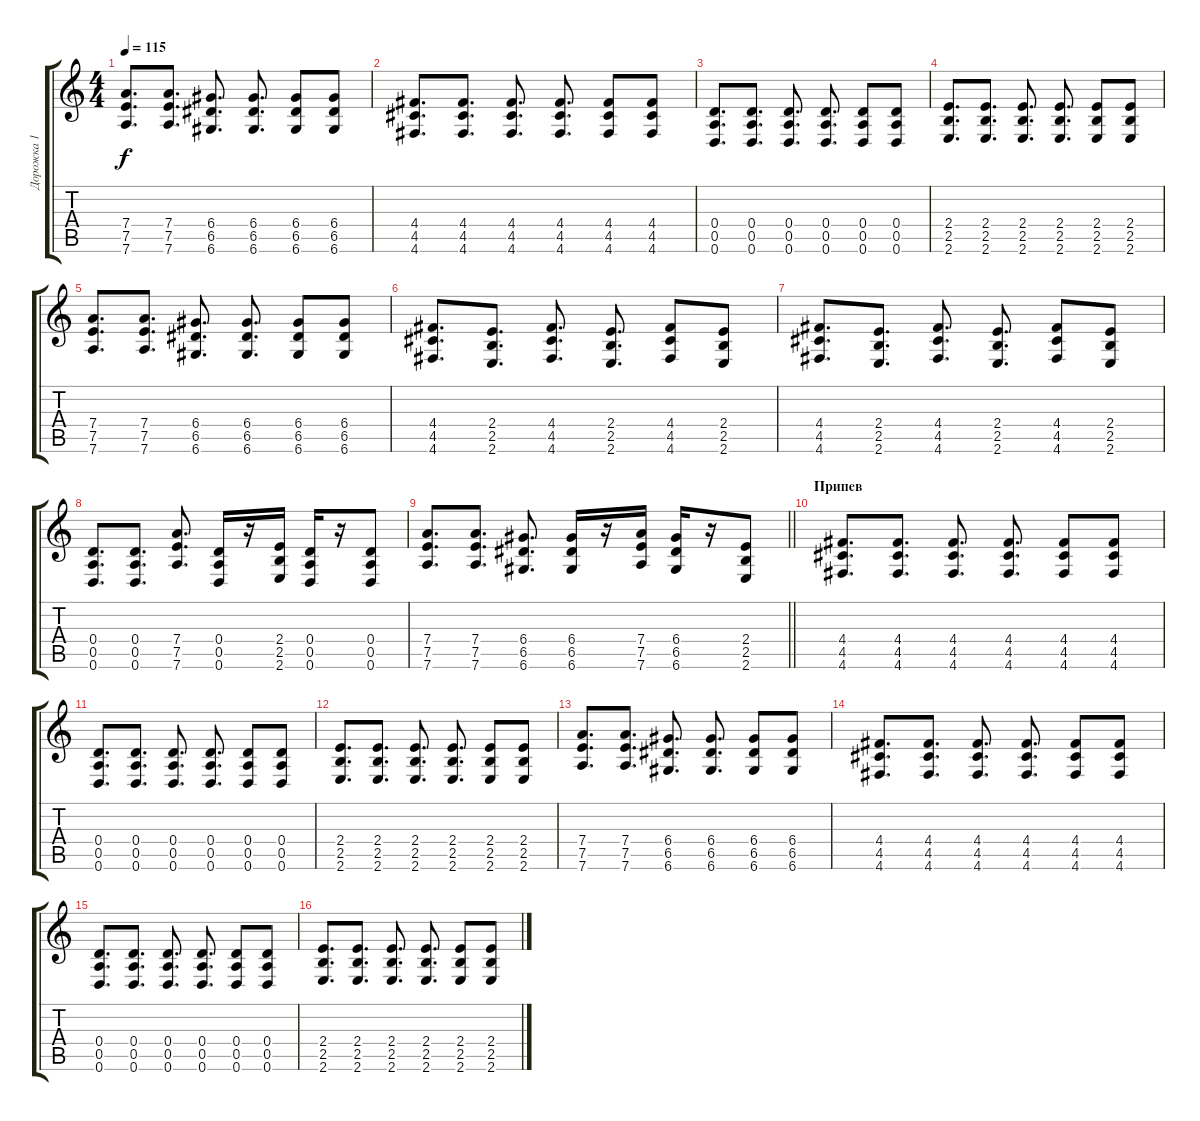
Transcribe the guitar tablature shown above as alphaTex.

\track ("Дорожка 1" "Дорожка 1") {instrument distortionguitar}
\staff {score tabs}
\tuning (E4 B3 G3 D3 A2 D2) {hide}
\ts (4 4)
\tempo 115
\clef g2
\ks c
(7.4 7.5 7.6).8{d dy f} (7.4 7.5 7.6).8{d} (6.4 6.5 6.6).8{d} (6.4 6.5 6.6).8{d} (6.4 6.5 6.6).8 (6.4 6.5 6.6).8 |
(4.4 4.5 4.6).8{d} (4.4 4.5 4.6).8{d} (4.4 4.5 4.6).8{d} (4.4 4.5 4.6).8{d} (4.4 4.5 4.6).8 (4.4 4.5 4.6).8 |
(0.4 0.5 0.6).8{d} (0.4 0.5 0.6).8{d} (0.4 0.5 0.6).8{d} (0.4 0.5 0.6).8{d} (0.4 0.5 0.6).8 (0.4 0.5 0.6).8 |
(2.4 2.5 2.6).8{d} (2.4 2.5 2.6).8{d} (2.4 2.5 2.6).8{d} (2.4 2.5 2.6).8{d} (2.4 2.5 2.6).8 (2.4 2.5 2.6).8 |
(7.4 7.5 7.6).8{d} (7.4 7.5 7.6).8{d} (6.4 6.5 6.6).8{d} (6.4 6.5 6.6).8{d} (6.4 6.5 6.6).8 (6.4 6.5 6.6).8 |
(4.4 4.5 4.6).8{d} (2.4 2.5 2.6).8{d} (4.4 4.5 4.6).8{d} (2.4 2.5 2.6).8{d} (4.4 4.5 4.6).8 (2.4 2.5 2.6).8 |
(4.4 4.5 4.6).8{d} (2.4 2.5 2.6).8{d} (4.4 4.5 4.6).8{d} (2.4 2.5 2.6).8{d} (4.4 4.5 4.6).8 (2.4 2.5 2.6).8 |
(0.4 0.5 0.6).8{d} (0.4 0.5 0.6).8{d} (7.4 7.5 7.6).8{d} (0.4 0.5 0.6).16 r.16 (2.4 2.5 2.6).16 (0.4 0.5 0.6).16 r.16 (0.4 0.5 0.6).8 |
\barLineRight lightlight
(7.4 7.5 7.6).8{d} (7.4 7.5 7.6).8{d} (6.4 6.5 6.6).8{d} (6.4 6.5 6.6).16 r.16 (7.4 7.5 7.6).16 (6.4 6.5 6.6).16 r.16 (2.4 2.5 2.6).8 |
\section ("" "Припев")
(4.4 4.5 4.6).8{d} (4.4 4.5 4.6).8{d} (4.4 4.5 4.6).8{d} (4.4 4.5 4.6).8{d} (4.4 4.5 4.6).8 (4.4 4.5 4.6).8 |
(0.4 0.5 0.6).8{d} (0.4 0.5 0.6).8{d} (0.4 0.5 0.6).8{d} (0.4 0.5 0.6).8{d} (0.4 0.5 0.6).8 (0.4 0.5 0.6).8 |
(2.4 2.5 2.6).8{d} (2.4 2.5 2.6).8{d} (2.4 2.5 2.6).8{d} (2.4 2.5 2.6).8{d} (2.4 2.5 2.6).8 (2.4 2.5 2.6).8 |
(7.4 7.5 7.6).8{d} (7.4 7.5 7.6).8{d} (6.4 6.5 6.6).8{d} (6.4 6.5 6.6).8{d} (6.4 6.5 6.6).8 (6.4 6.5 6.6).8 |
(4.4 4.5 4.6).8{d} (4.4 4.5 4.6).8{d} (4.4 4.5 4.6).8{d} (4.4 4.5 4.6).8{d} (4.4 4.5 4.6).8 (4.4 4.5 4.6).8 |
(0.4 0.5 0.6).8{d} (0.4 0.5 0.6).8{d} (0.4 0.5 0.6).8{d} (0.4 0.5 0.6).8{d} (0.4 0.5 0.6).8 (0.4 0.5 0.6).8 |
(2.4 2.5 2.6).8{d} (2.4 2.5 2.6).8{d} (2.4 2.5 2.6).8{d} (2.4 2.5 2.6).8{d} (2.4 2.5 2.6).8 (2.4 2.5 2.6).8
